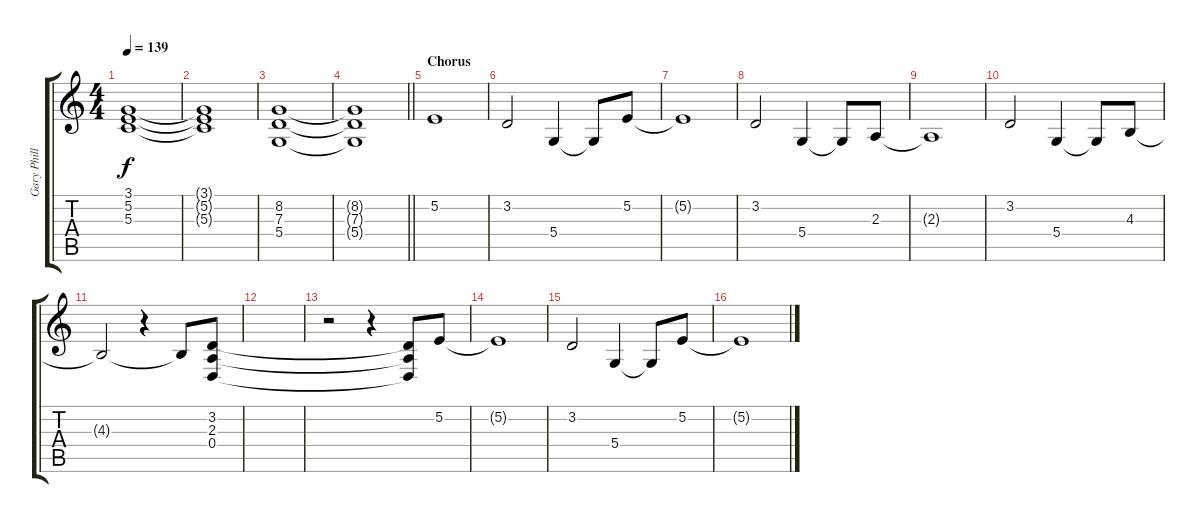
\track ("Gary Phillips" "Gary Phill") {instrument drawbarorgan}
\staff {score tabs}
\tuning (E4 B3 G3 D3 A2 E2) {hide}
\ts (4 4)
\tempo 139
\clef g2
\ks c
(3.1 5.2 5.3).1{dy f volume 13} |
(3.1{t} 5.2{t} 5.3{t}).1 |
(8.2 7.3 5.4).1 |
\barLineRight lightlight
(8.2{t} 7.3{t} 5.4{t}).1 |
\section ("" "Chorus")
5.2.1 |
3.2.2 5.4.4 5.4{t}.8 5.2.8 |
5.2{t}.1 |
3.2.2 5.4.4 5.4{t}.8 2.3.8 |
2.3{t}.1 |
3.2.2 5.4.4 5.4{t}.8 4.3.8 |
4.3{t}.2 r.4 4.3{t}.8 (3.2 2.3 0.4).8 |
|
r.2 r.4 (3.2{t} 2.3{t} 0.4{t}).8 5.2.8 |
5.2{t}.1 |
3.2.2 5.4.4 5.4{t}.8 5.2.8 |
5.2{t}.1
